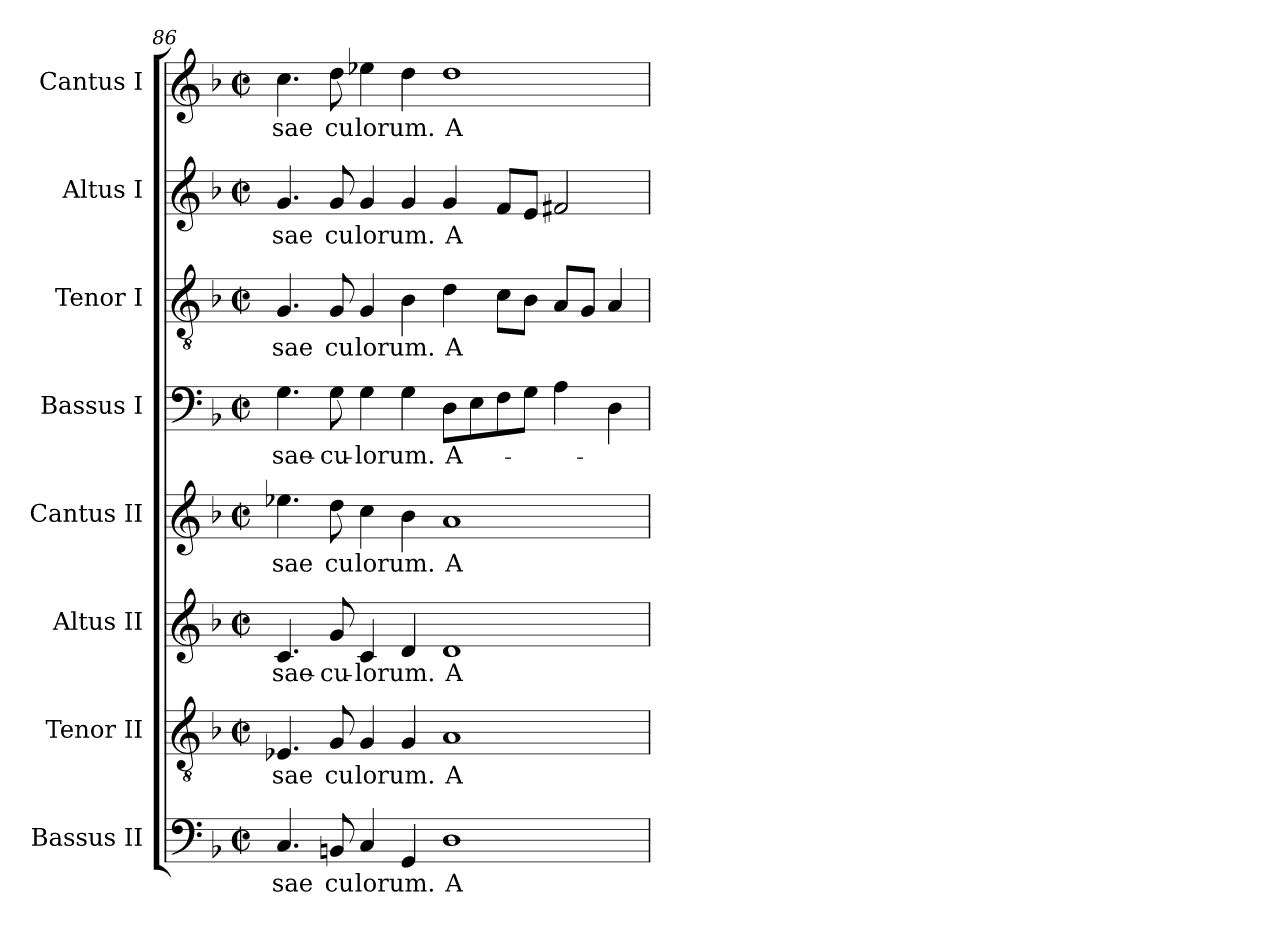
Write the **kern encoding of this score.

**kern	**text	**kern	**text	**kern	**text	**kern	**text	**kern	**text	**kern	**text	**kern	**text	**kern	**text
*part8	*part8	*part7	*part7	*part6	*part6	*part5	*part5	*part4	*part4	*part3	*part3	*part2	*part2	*part1	*part1
*staff8	*staff8	*staff7	*staff7	*staff6	*staff6	*staff5	*staff5	*staff4	*staff4	*staff3	*staff3	*staff2	*staff2	*staff1	*staff1
*I"Bassus II	*	*I"Tenor II	*	*I"Altus II	*	*I"Cantus II	*	*I"Bassus I	*	*I"Tenor I	*	*I"Altus I	*	*I"Cantus I	*
*clefF4	*	*clefGv2	*	*clefG2	*	*clefG2	*	*clefF4	*	*clefGv2	*	*clefG2	*	*clefG2	*
*k[b-]	*	*k[b-]	*	*k[b-]	*	*k[b-]	*	*k[b-]	*	*k[b-]	*	*k[b-]	*	*k[b-]	*
*F:	*	*F:	*	*F:	*	*F:	*	*F:	*	*F:	*	*F:	*	*F:	*
*M2/2	*	*M2/2	*	*M2/2	*	*M2/2	*	*M2/2	*	*M2/2	*	*M2/2	*	*M2/2	*
*met(c|)	*	*met(c|)	*	*met(c|)	*	*met(c|)	*	*met(c|)	*	*met(c|)	*	*met(c|)	*	*met(c|)	*
=86	=86	=86	=86	=86	=86	=86	=86	=86	=86	=86	=86	=86	=86	=86	=86
!	!LO:LY:b:cj	!	!LO:LY:b:cj	!	!LO:LY:b:cj	!	!LO:LY:b:cj	!	!LO:LY:b:cj	!	!LO:LY:b:cj	!	!LO:LY:b:cj	!	!LO:LY:b:cj
4.C/	sae	4.E-X/	sae	4.c/	sae-	4.ee-X\	sae	4.G\	sae-	4.G/	sae	4.g/	sae	4.cc\	sae
!	!LO:LY:b:cj	!	!LO:LY:b:cj	!	!LO:LY:b:cj	!	!LO:LY:b:cj	!	!LO:LY:b:cj	!	!LO:LY:b:cj	!	!LO:LY:b:cj	!	!LO:LY:b:cj
8BBn/	cu	8G/	cu	8g/	-cu-	8dd\	cu	8G\	-cu-	8G/	cu	8g/	cu	8dd\	cu
!	!LO:LY:b	!	!LO:LY:b	!	!LO:LY:b	!	!LO:LY:b	!	!LO:LY:b	!	!LO:LY:b	!	!LO:LY:b	!	!LO:LY:b
4C/	lorum.	4G/	lorum.	4c/	-lorum.	4cc\	lorum.	4G\	-lorum.	4G/	lorum.	4g/	lorum.	4ee-X\	lorum.
4GG/	.	4G/	.	4d/	.	4b-\	.	4G\	.	4B-\	.	4g/	.	4dd\	.
!	!LO:LY:b:cj	!	!LO:LY:b:cj	!	!LO:LY:b:cj	!	!LO:LY:b:cj	!	!LO:LY:b:cj	!	!LO:LY:b:cj	!	!LO:LY:b:cj	!	!LO:LY:b:cj
1D	A	1A	A	1d	A-	1a	A	8D\L	A-	4d\	A	4g/	A	1dd	A
.	.	.	.	.	.	.	.	8E\	.	.	.	.	.	.	.
.	.	.	.	.	.	.	.	8F\	.	8c\L	.	8f/L	.	.	.
.	.	.	.	.	.	.	.	8G\J	.	8B-\J	.	8e/J	.	.	.
.	.	.	.	.	.	.	.	4A\	.	8A/L	.	2f#X/	.	.	.
.	.	.	.	.	.	.	.	.	.	8G/J	.	.	.	.	.
.	.	.	.	.	.	.	.	4D\	.	4A/	.	.	.	.	.
=	=	=	=	=	=	=	=	=	=	=	=	=	=	=	=
*-	*-	*-	*-	*-	*-	*-	*-	*-	*-	*-	*-	*-	*-	*-	*-
